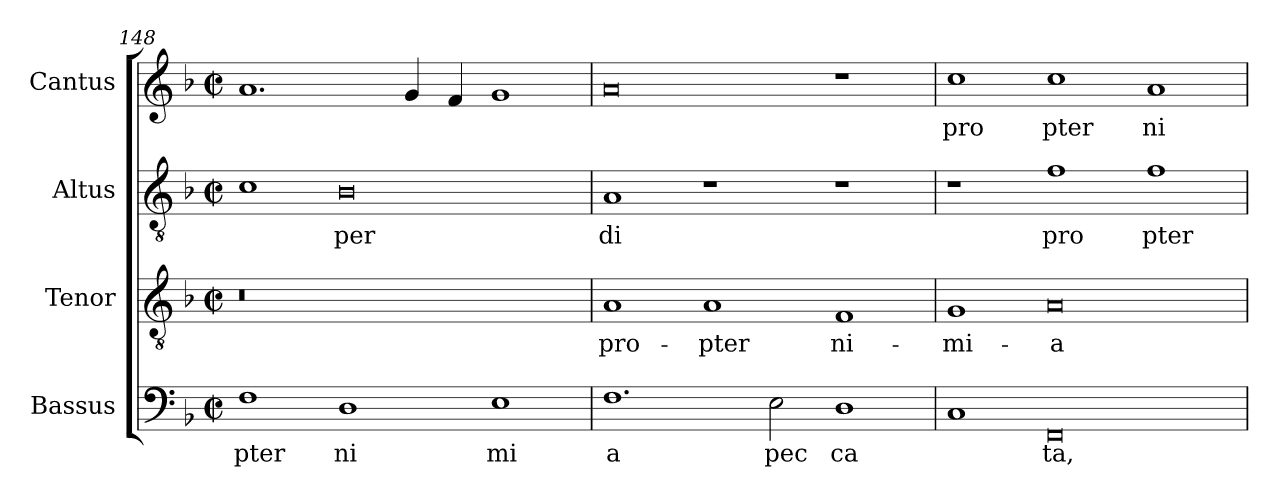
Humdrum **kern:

**kern	**text	**kern	**text	**kern	**text	**kern	**text
*part4	*part4	*part3	*part3	*part2	*part2	*part1	*part1
*staff4	*staff4	*staff3	*staff3	*staff2	*staff2	*staff1	*staff1
*I"Bassus	*	*I"Tenor	*	*I"Altus	*	*I"Cantus	*
*clefF4	*	*clefGv2	*	*clefGv2	*	*clefG2	*
*k[b-]	*	*k[b-]	*	*k[b-]	*	*k[b-]	*
*F:	*	*F:	*	*F:	*	*F:	*
*M2/2	*	*M2/2	*	*M2/2	*	*M2/2	*
*met(c|)	*	*met(c|)	*	*met(c|)	*	*met(c|)	*
=148	=148	=148	=148	=148	=148	=148	=148
!	!LO:LY:b:cj	!	!	!	!	!	!
1F	pter	0.r	.	1c	.	1.a	.
!	!LO:LY:b:cj	!	!	!	!LO:LY:b:cj	!	!
1D	ni	.	.	0B-	per	.	.
.	.	.	.	.	.	4g/	.
.	.	.	.	.	.	4f/	.
!	!LO:LY:b:cj	!	!	!	!	!	!
1E	mi	.	.	.	.	1g	.
=149	=149	=149	=149	=149	=149	=149	=149
!	!LO:LY:b:cj	!	!LO:LY:b:cj	!	!LO:LY:b:cj	!	!
1.F	a	1A	pro-	1A	di	0a	.
!	!	!	!LO:LY:b:cj	!	!	!	!
.	.	1A	-pter	1r	.	.	.
!	!LO:LY:b:cj	!	!	!	!	!	!
2E\	pec	.	.	.	.	.	.
!	!LO:LY:b:cj	!	!LO:LY:b:cj	!	!	!	!
1D	ca	1F	ni-	1r	.	1r	.
=150	=150	=150	=150	=150	=150	=150	=150
!	!	!	!LO:LY:b:cj	!	!	!	!LO:LY:b:cj
1C	.	1G	-mi-	1r	.	1cc	pro
!	!LO:LY:b:cj	!	!LO:LY:b:cj	!	!LO:LY:b:cj	!	!LO:LY:b:cj
0FF	ta,	0A	-a	1f	pro	1cc	pter
!	!	!	!	!	!LO:LY:b:cj	!	!LO:LY:b:cj
.	.	.	.	1f	pter	1a	ni
=	=	=	=	=	=	=	=
*-	*-	*-	*-	*-	*-	*-	*-
